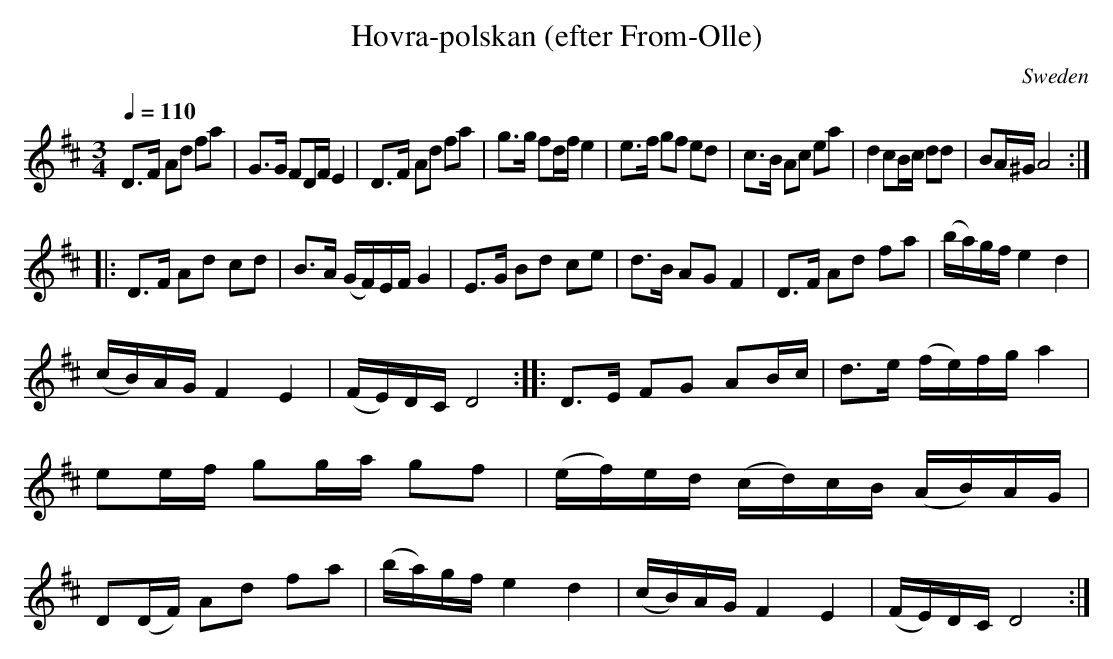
X:1
T:Hovra-polskan (efter From-Olle)
L:1/8
M:3/4
O:Sweden
Q:1/4=110
K:D major
D>F Ad fa| G>G FD/F/ E2| D>F Ad fa| g>g fd/f/ e2|\
e>f gf ed| c>B Ac ea| d2 cB/c/ dd| BA/^G/ A4::
D>F Ad cd| B>A (G/F/)E/F/ G2|\
E>G Bd ce| d>B AG F2|\
D>F Ad fa|(b/a/)g/f/ e2 d2|
(c/B/)A/G/ F2 E2|(F/E/)D/C/ D4:: \
D>E FG AB/c/|d>e (f/e/)f/g/ a2|
ee/f/ gg/a/ gf| (e/f/)e/d/ (c/d/)c/B/ (A/B/)A/G/|
D(D/F/) Ad fa|(b/a/)g/f/ e2 d2|\
(c/B/)A/G/ F2 E2|(F/E/)D/C/ D4:|
